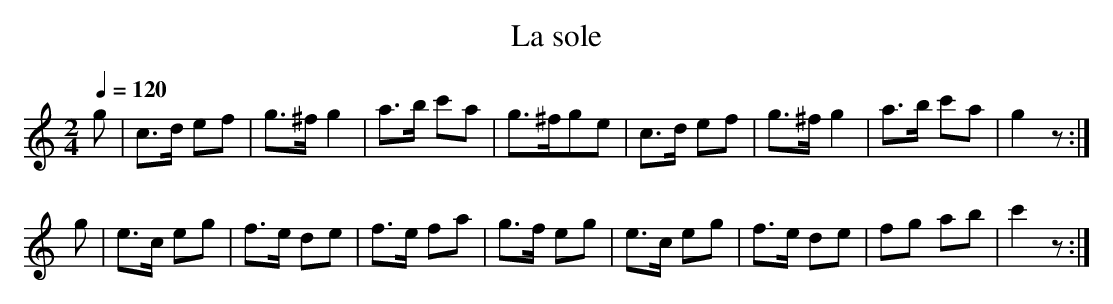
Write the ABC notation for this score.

X:1
T:La sole
M:2/4
L:1/8
Q:1/4=120
K:C
g|c>d ef|g>^f g2|a>b c'a|g>^fge|\
  c>d ef|g>^f g2|a>b c'a|g2  z:|
g|e>c eg|f>e  de|f>e fa |g>f eg|\
  e>c eg|f>e  de|fg  ab |c'2 z:|
